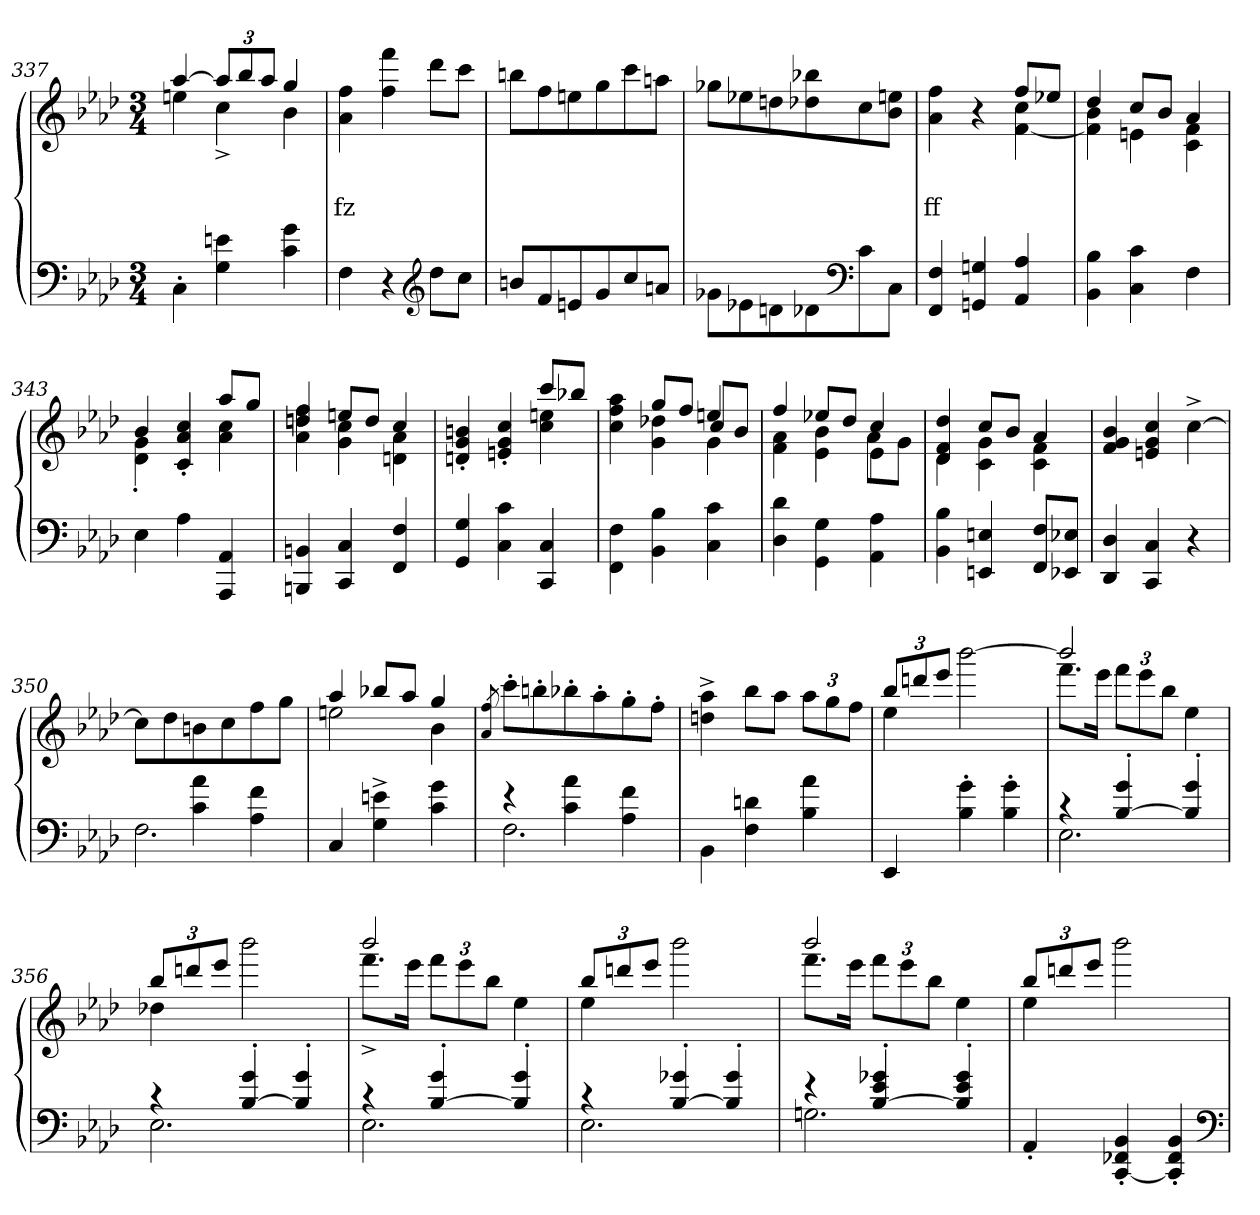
**kern	**kern	**text	**text
*part2	*part1	*part1	*part1
*staff2	*staff1	*staff1	*staff1
*clefF4	*clefG2	*	*
*k[b-e-a-d-]	*k[b-e-a-d-]	*	*
*M3/4	*M3/4	*	*
=337	=337	=337	=337
*	*^	*	*
4C'>\	[4aa-	4een	.	.
4en 4G	12aa-L]	4cc^>	.	.
.	12bb-	.	.	.
.	12aa-J	.	.	.
4g 4c	4gg	4b-	.	.
*	*v	*v	*	*
=338	=338	=338	=338
4F	4ff 4a-	.	fz
4r	4fff 4ff	.	.
*clefG2	*	*	*
8dd-L	8ddd-L	.	.
8ccJ	8cccJ	.	.
=339	=339	=339	=339
8bnL	8bbnL	.	.
8f	8ff	.	.
8en	8een	.	.
8g	8gg	.	.
8cc	8ccc	.	.
8anJ	8aanJ	.	.
=340	=340	=340	=340
8g-X\L	8gg-XL	.	.
8e-X	8ee-X	.	.
8dn	8ddn	.	.
8d-X	8bb-X 8dd-X	.	.
*clefF4	*	*	*
8c	8cc	.	.
8CJ	8een 8b-J	.	.
=341	=341	=341	=341
*	*^	*	*
4F 4FF	2ryy	4ff 4a-	.	ff
4Gn 4GGn	.	4r	.	.
4A- 4AA-/	8ffL	4cc [4f	.	.
.	8ee-XJ	.	.	.
=342	=342	=342	=342	=342
4B- 4BB-	4dd-	4b- 4f]	.	.
4c 4C	8ccL	4en	.	.
.	8b-J	.	.	.
4F	4a-	4f 4c	.	.
=343	=343	=343	=343	=343
4E-	4b-	4g'> 4d-'>	.	.
4A-	4cc'> 4a-'> 4c'>	4ryy	.	.
4AA- 4AAA-	8aa-L	4cc 4a-	.	.
.	8ggJ	.	.	.
=344	=344	=344	=344	=344
4BBn 4BBBn	4ff 4ddn	4ff 4ddn 4a-	.	.
4C 4CC	8eenL	4cc 4g	.	.
.	8ddJ	.	.	.
4F 4FF	4a-\ 4dn	4cc/	.	.
=345	=345	=345	=345	=345
4G 4GG	4bn'> 4g'> 4dn'>	2ryy	.	.
4c 4C	4cc'> 4g'> 4en'>	.	.	.
4C 4CC	8cccL	4een 4cc	.	.
.	8bb-XJ	.	.	.
=346	=346	=346	=346	=346
*	*	*^	*	*
4F 4FF\	4aa-\ 4ff 4cc	4ryy	2ryy	.	.
4B- 4BB-	4dd-X 4g\	8ggL	.	.	.
.	.	8ff/J	.	.	.
4c 4C	4g\	4een/	8ccL	.	.
.	.	.	8b-J	.	.
=347	=347	=347	=347	=347	=347
4d- 4D-	4ff	4a- 4f	2ryy	.	.
4G\ 4GG\	8ee-XL	4b- 4e-	.	.	.
.	8dd-J	.	.	.	.
4A- 4AA-	4cc/	4e-\	8a-\L	.	.
.	.	.	8gJ	.	.
*	*	*v	*v	*	*
=348	=348	=348	=348	=348
4B- 4BB-	4dd- 4f 4d-	4d-	.	.
4En 4EEn	8ccL	4g 4c	.	.
.	8b-J	.	.	.
8F 8FFL	4a-	4f 4c	.	.
8E-X 8EE-XJ	.	.	.	.
*	*v	*v	*	*
=349	=349	=349	=349
4D- 4DD-	4b- 4g 4f	.	.
4C 4CC	4cc 4g 4en	.	.
4r	[4cc^>	.	.
=350	=350	=350	=350
*^	*	*	*
4ryy	2.F	8ccL]	.	.
.	.	8dd-	.	.
4a- 4c\	.	8bn	.	.
.	.	8cc	.	.
4f 4A-\	.	8ff	.	.
.	.	8ggJ	.	.
*v	*v	*	*	*
=351	=351	=351	=351
*	*^	*	*
4C	4aa-	2een	.	.
4en^> 4G^>	8bb-XL	.	.	.
.	8aa-J	.	.	.
4g 4c	4gg	4b-	.	.
*	*v	*v	*	*
=352	=352	=352	=352
.	8qff 8qa-/	.	.
*^	*	*	*
4r	2.F	8ccc'>L	.	.
.	.	8bbn'>	.	.
4a- 4c\	.	8bb-X'>	.	.
.	.	8aa-'>	.	.
4f 4A-\	.	8gg'>	.	.
.	.	8ff'>J	.	.
*v	*v	*	*	*
=353	=353	=353	=353
4BB-\	4aa-^> 4ddn^>	.	.
4dn 4F	8bb-L	.	.
.	8aa-J	.	.
4a- 4B-	12aa-L	.	.
.	12gg	.	.
.	12ffJ	.	.
=354	=354	=354	=354
*	*^	*	*
4EE-	12bb-L	4ee-	.	.
.	12dddn	.	.	.
.	12eee-J	.	.	.
4g'> 4B-'>	[2bbb-\	2ryy	.	.
4g'> 4B-'>	.	.	.	.
=355	=355	=355	=355	=355
*^	*	*	*	*
4r	2.E-	2bbb-]	8.fffL	.	.
.	.	.	16eee-J	.	.
4g'> [4B-'>	.	.	12fffL	.	.
.	.	.	12eee-	.	.
.	.	.	12bb-J	.	.
4g'> 4B-]'>	.	4ryy	4ee-\	.	.
=356	=356	=356	=356	=356	=356
4r	2.E-	12bb-L	4dd-X	.	.
.	.	12dddn	.	.	.
.	.	12eee-J	.	.	.
4g'> [4B-'>	.	2bbb-\	2ryy	.	.
4g'> 4B-]'>	.	.	.	.	.
=357	=357	=357	=357	=357	=357
4r	2.E-	2bbb-	8.fff^>L	.	.
.	.	.	16eee-Jk	.	.
4g'> [4B-'>	.	.	12fffL	.	.
.	.	.	12eee-	.	.
.	.	.	12bb-J	.	.
4g'> 4B-]'>	.	4ryy	4ee-\	.	.
=358	=358	=358	=358	=358	=358
4r	2.E-	12bb-L	4ee-\	.	.
.	.	12dddn	.	.	.
.	.	12eee-J	.	.	.
4g-X'> [4B-'>	.	2ryy	2bbb-	.	.
4g-'> 4B-]'>	.	.	.	.	.
=359	=359	=359	=359	=359	=359
4r	2.Gn	2bbb-	8.fffL	.	.
.	.	.	16eee-Jk	.	.
4g-X'> 4e-'> [4B-'>	.	.	12fffL	.	.
.	.	.	12eee-	.	.
.	.	.	12bb-J	.	.
4g-'> 4e-'> 4B-]'>	.	4ryy	4ee-\	.	.
*v	*v	*	*	*	*
=360	=360	=360	=360	=360
4AA-'>	12bb-L	4ee-	.	.
.	12dddn	.	.	.
.	12eee-J	.	.	.
4BB-'> 4FF-X'> [4CC'>	2ryy	2bbb-	.	.
4BB-'> 4FF-'> 4CC]'>	.	.	.	.
*	*v	*v	*	*
*clefF4	*	*	*
=	=	=	=
*-	*-	*-	*-
